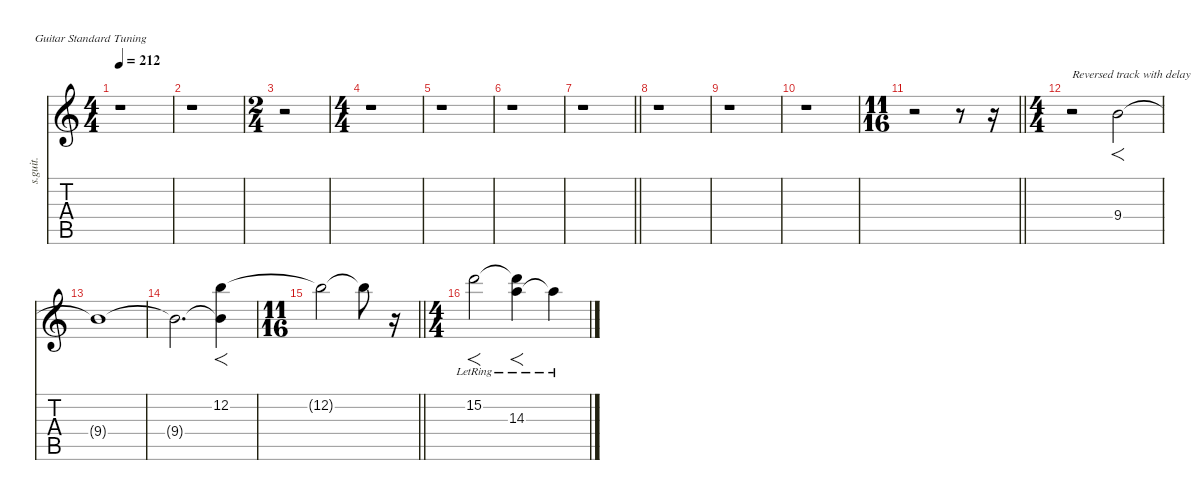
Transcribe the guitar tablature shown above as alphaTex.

\defaultSystemsLayout 4
\hideDynamics
\bracketExtendMode nobrackets
\otherSystemsTrackNameOrientation horizontal
\track ("Extra Guitar" "s.guit.") {instrument acousticguitarsteel}
\staff {score tabs}
\tuning (E4 B3 G3 D3 A2 E2)
\ts (4 4)
\tempo 212
\clef g2
\ks c
r.1{dy fff} |
r.1 |
\ts (2 4)
\beaming (8 2 2)
r.2 |
\ts (4 4)
\beaming (8 2 2 2 2)
r.1 |
r.1 |
r.1 |
\barLineRight lightlight
r.1 |
r.1 |
r.1 |
r.1 |
\ts (11 16)
\beaming (8 5)
\barLineRight lightlight
r.2 r.8 r.16 |
\ts (4 4)
\beaming (8 2 2 2 2)
r.2{txt "Reversed track with delay" instrument distortionguitar} 9.4.2{f dy f} |
9.4{t}.1 |
9.4{t}.2{d} (12.2 9.4{t}).4{f} |
\ts (11 16)
\beaming (8 5)
\barLineRight lightlight
12.2{t}.2 12.2{t}.8 r.16 |
\ts (4 4)
\beaming (8 2 2 2 2)
15.2{lr}.2{f} (15.2{lr t} 14.3{lr}).4{f} 14.3{lr t}.4
